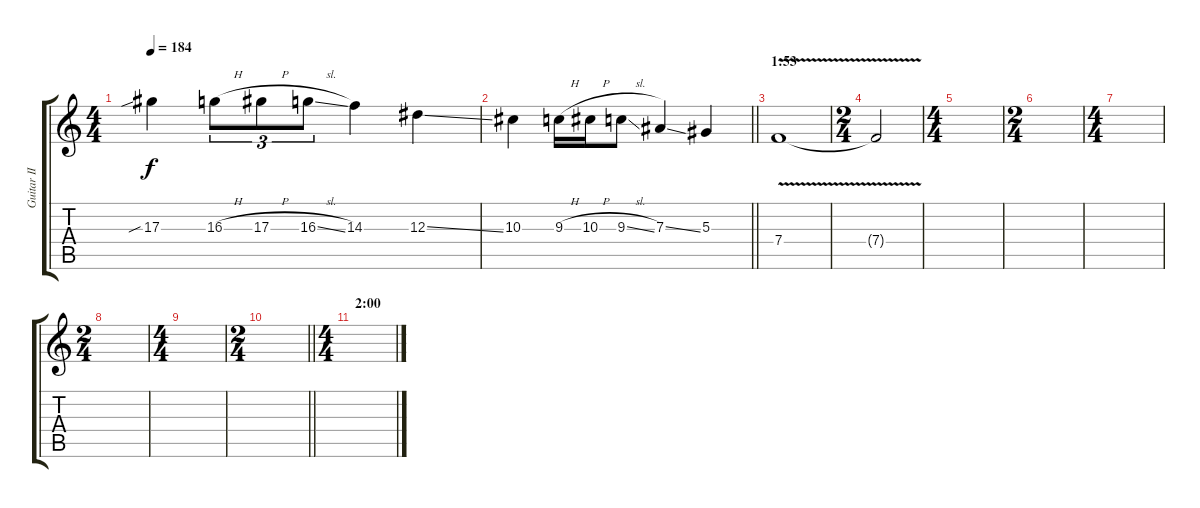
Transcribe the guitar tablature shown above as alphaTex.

\track ("Guitar II" "Guitar II") {instrument distortionguitar bank 255}
\staff {score tabs}
\tuning (C4 G3 Eb3 Bb2 F2 C2) {hide}
\ts (4 4)
\tempo 184
\clef g2
\ks aminor
17.3{sib}.4{dy f} 16.3{h}.8{tu (3 2)} 17.3{h}.8{tu (3 2)} 16.3{sl}.8{tu (3 2)} 14.3.4 12.3{ss}.4 |
\barLineRight lightlight
10.3.4 9.3{h}.16 10.3{h}.16 9.3{sl}.8 7.3{ss}.4 5.3.4 |
\section ("" "1:53")
7.4{v}.1 |
\ts (2 4)
7.4{t}.2{volume 0} |
\ts (4 4)
|
\ts (2 4)
|
\ts (4 4)
|
\ts (2 4)
|
\ts (4 4)
|
\ts (2 4)
\barLineRight lightlight
|
\ts (4 4)
\section ("" "2:00")
